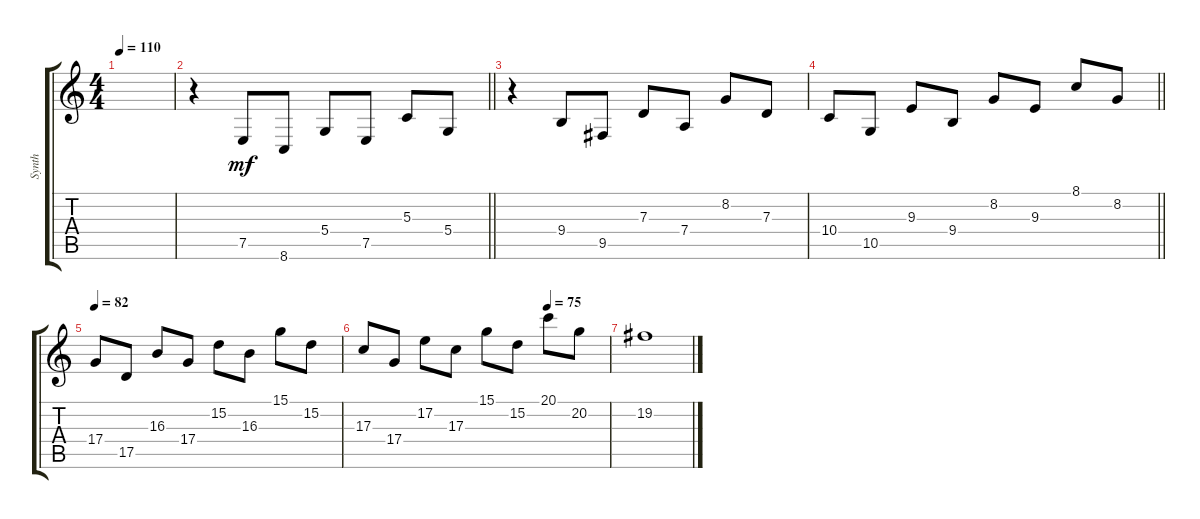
\track ("Synth" "Synth") {instrument lead1square}
\staff {score tabs}
\tuning (E4 B3 G3 D3 A2 E2) {hide}
\ts (4 4)
\tempo 110
\clef g2
\ks c
|
\barLineRight lightlight
r.4 7.5.8{dy mf} 8.6.8 5.4.8 7.5.8 5.3.8 5.4.8 |
r.4 9.4.8 9.5.8 7.3.8 7.4.8 8.2.8 7.3.8 |
\barLineRight lightlight
10.4.8 10.5.8 9.3.8 9.4.8 8.2.8 9.3.8 8.1.8 8.2.8 |
\tempo 83
\tempo 82
17.4.8 17.5.8 16.3.8 17.4.8 15.2.8 16.3.8 15.1.8 15.2.8 |
\tempo (75 0.75)
17.3.8 17.4.8 17.2.8 17.3.8 15.1.8 15.2.8 20.1.8 20.2.8 |
19.2.1
